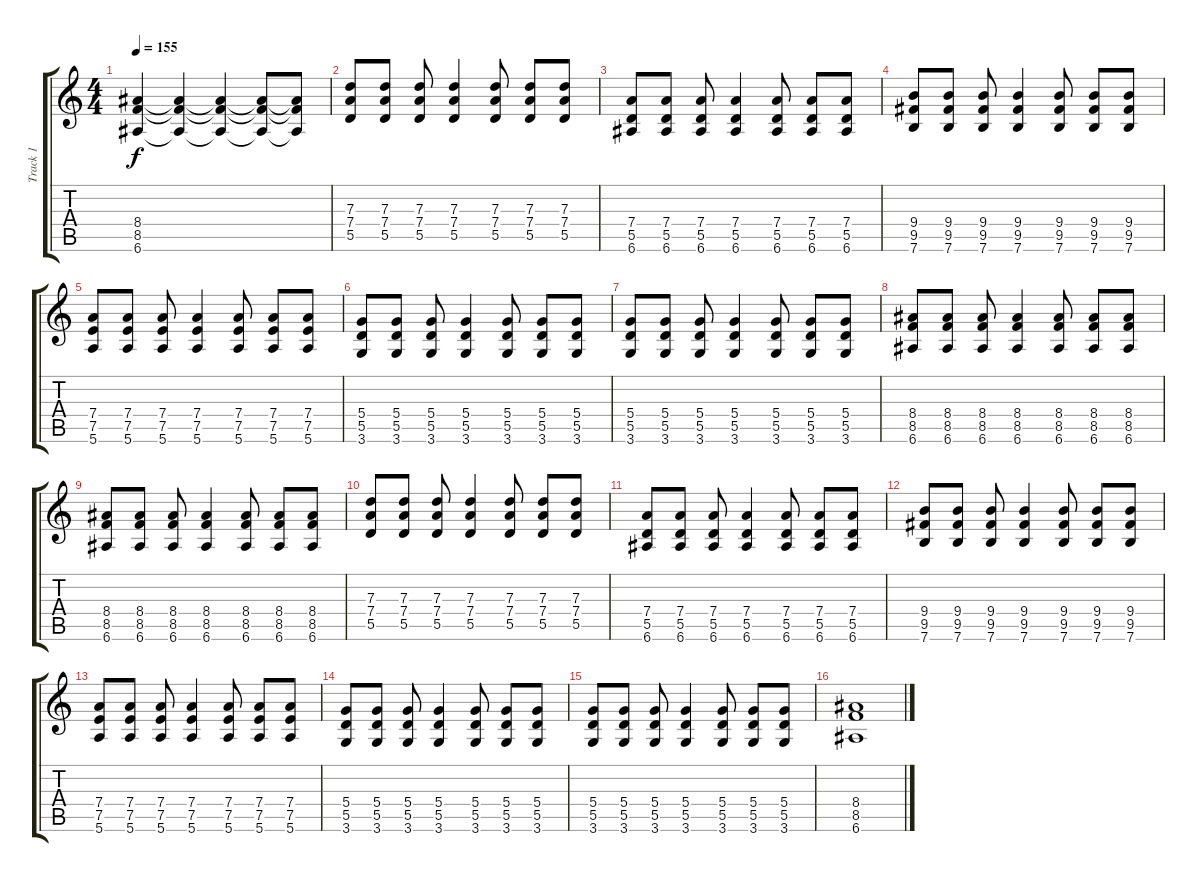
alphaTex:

\track ("Track 1" "Track 1") {instrument acousticguitarsteel}
\staff {score tabs}
\tuning (E4 B3 G3 D3 A2 E2) {hide}
\ts (4 4)
\tempo 155
\clef g2
\ks c
(8.4{t} 8.5{t} 6.6{t}).4{dy f} (8.4{t} 8.5{t} 6.6{t}).4 (8.4{t} 8.5{t} 6.6{t}).4 (8.4{t} 8.5{t} 6.6{t}).8 (8.4{t} 8.5{t} 6.6{t}).8 |
(7.3 7.4 5.5).8 (7.3 7.4 5.5).8 (7.3 7.4 5.5).8 (7.3 7.4 5.5).4 (7.3 7.4 5.5).8 (7.3 7.4 5.5).8 (7.3 7.4 5.5).8 |
(7.4 5.5 6.6).8 (7.4 5.5 6.6).8 (7.4 5.5 6.6).8 (7.4 5.5 6.6).4 (7.4 5.5 6.6).8 (7.4 5.5 6.6).8 (7.4 5.5 6.6).8 |
(9.4 9.5 7.6).8 (9.4 9.5 7.6).8 (9.4 9.5 7.6).8 (9.4 9.5 7.6).4 (9.4 9.5 7.6).8 (9.4 9.5 7.6).8 (9.4 9.5 7.6).8 |
(7.4 7.5 5.6).8 (7.4 7.5 5.6).8 (7.4 7.5 5.6).8 (7.4 7.5 5.6).4 (7.4 7.5 5.6).8 (7.4 7.5 5.6).8 (7.4 7.5 5.6).8 |
(5.4 5.5 3.6).8 (5.4 5.5 3.6).8 (5.4 5.5 3.6).8 (5.4 5.5 3.6).4 (5.4 5.5 3.6).8 (5.4 5.5 3.6).8 (5.4 5.5 3.6).8 |
(5.4 5.5 3.6).8 (5.4 5.5 3.6).8 (5.4 5.5 3.6).8 (5.4 5.5 3.6).4 (5.4 5.5 3.6).8 (5.4 5.5 3.6).8 (5.4 5.5 3.6).8 |
(8.4 8.5 6.6).8 (8.4 8.5 6.6).8 (8.4 8.5 6.6).8 (8.4 8.5 6.6).4 (8.4 8.5 6.6).8 (8.4 8.5 6.6).8 (8.4 8.5 6.6).8 |
(8.4 8.5 6.6).8 (8.4 8.5 6.6).8 (8.4 8.5 6.6).8 (8.4 8.5 6.6).4 (8.4 8.5 6.6).8 (8.4 8.5 6.6).8 (8.4 8.5 6.6).8 |
(7.3 7.4 5.5).8 (7.3 7.4 5.5).8 (7.3 7.4 5.5).8 (7.3 7.4 5.5).4 (7.3 7.4 5.5).8 (7.3 7.4 5.5).8 (7.3 7.4 5.5).8 |
(7.4 5.5 6.6).8 (7.4 5.5 6.6).8 (7.4 5.5 6.6).8 (7.4 5.5 6.6).4 (7.4 5.5 6.6).8 (7.4 5.5 6.6).8 (7.4 5.5 6.6).8 |
(9.4 9.5 7.6).8 (9.4 9.5 7.6).8 (9.4 9.5 7.6).8 (9.4 9.5 7.6).4 (9.4 9.5 7.6).8 (9.4 9.5 7.6).8 (9.4 9.5 7.6).8 |
(7.4 7.5 5.6).8 (7.4 7.5 5.6).8 (7.4 7.5 5.6).8 (7.4 7.5 5.6).4 (7.4 7.5 5.6).8 (7.4 7.5 5.6).8 (7.4 7.5 5.6).8 |
(5.4 5.5 3.6).8 (5.4 5.5 3.6).8 (5.4 5.5 3.6).8 (5.4 5.5 3.6).4 (5.4 5.5 3.6).8 (5.4 5.5 3.6).8 (5.4 5.5 3.6).8 |
(5.4 5.5 3.6).8 (5.4 5.5 3.6).8 (5.4 5.5 3.6).8 (5.4 5.5 3.6).4 (5.4 5.5 3.6).8 (5.4 5.5 3.6).8 (5.4 5.5 3.6).8 |
(8.4 8.5 6.6).1
